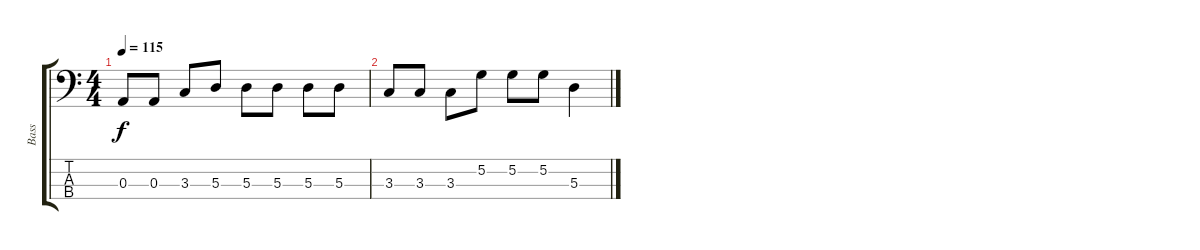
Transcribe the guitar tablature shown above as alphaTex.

\track ("Bass" "Bass") {instrument electricbassfinger}
\staff {score tabs}
\tuning (G2 D2 A1 E1) {hide}
\ts (4 4)
\tempo 115
\clef f4
\ks c
0.3.8{dy f} 0.3.8 3.3.8 5.3.8 5.3.8 5.3.8 5.3.8 5.3.8 |
3.3.8 3.3.8 3.3.8 5.2.8 5.2.8 5.2.8 5.3.4
